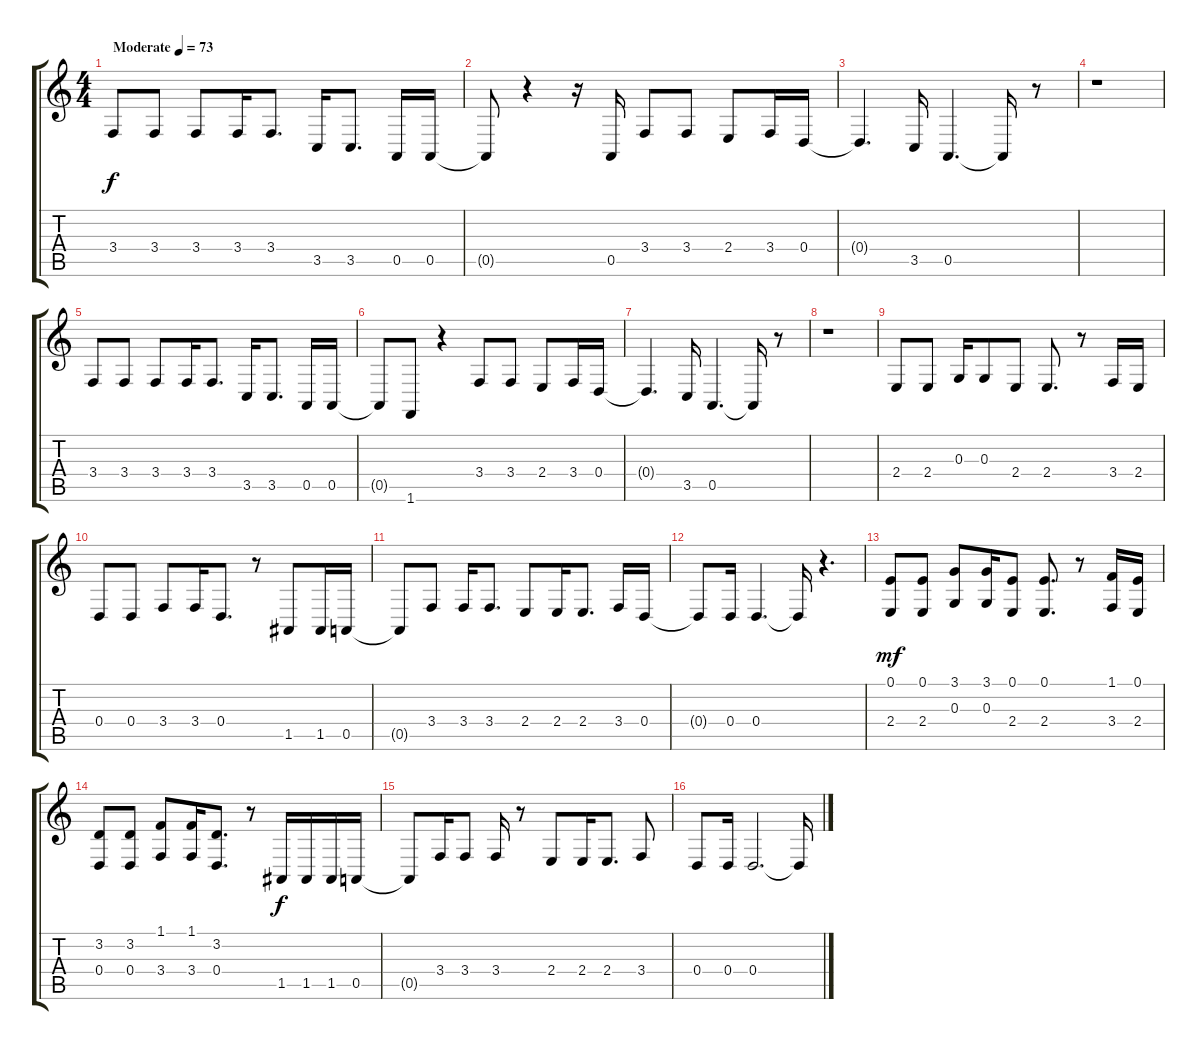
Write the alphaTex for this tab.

\track "" {instrument lead6voice}
\staff {score tabs}
\tuning (E4 B3 G3 D3 A2 E2) {hide}
\ts (4 4)
\tempo (73 "Moderate")
\clef g2
\ks c
3.4.8{dy f instrument lead6voice} 3.4.8 3.4.8 3.4.16 3.4.8{d} 3.5.16 3.5.8{d} 0.5.16 0.5.16 |
0.5{t}.8 r.4 r.16 0.5.16 3.4.8 3.4.8 2.4.8 3.4.16 0.4.16 |
0.4{t}.4{d} 3.5.16 0.5.4{d} 0.5{t}.16 r.8 |
r.1 |
3.4.8 3.4.8 3.4.8 3.4.16 3.4.8{d} 3.5.16 3.5.8{d} 0.5.16 0.5.16 |
0.5{t}.8 1.6.8 r.4 3.4.8 3.4.8 2.4.8 3.4.16 0.4.16 |
0.4{t}.4{d} 3.5.16 0.5.4{d} 0.5{t}.16 r.8 |
r.1 |
2.4.8 2.4.8 0.3.16 0.3.8 2.4.8 2.4.8{d} r.8 3.4.16 2.4.16 |
0.4.8 0.4.8 3.4.8 3.4.16 0.4.8{d} r.8 1.5.8 1.5.16 0.5.16 |
0.5{t}.8 3.4.8 3.4.16 3.4.8{d} 2.4.8 2.4.16 2.4.8{d} 3.4.16 0.4.16 |
0.4{t}.8 0.4.16 0.4.4{d} 0.4{t}.16 r.4{d} |
(0.1 2.4).8{dy mf} (0.1 2.4).8 (3.1 0.3).8 (3.1 0.3).16 (0.1 2.4).8 (0.1 2.4).8{d} r.8 (1.1 3.4).16 (0.1 2.4).16 |
(3.2 0.4).8 (3.2 0.4).8 (1.1 3.4).8 (1.1 3.4).16 (3.2 0.4).8{d} r.8 1.5.16{dy f} 1.5.16 1.5.16 0.5.16 |
0.5{t}.8 3.4.16 3.4.8 3.4.16 r.8 2.4.8 2.4.16 2.4.8{d} 3.4.8 |
0.4.8 0.4.16 0.4.2{d} 0.4{t}.16
